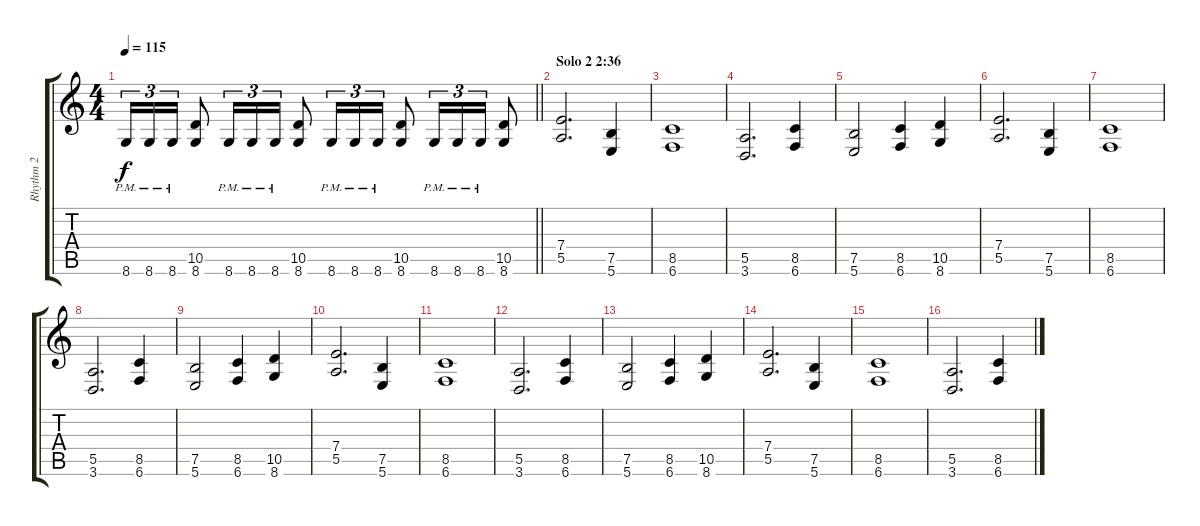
\track ("Rhythm 2" "Rhythm 2") {instrument distortionguitar}
\staff {score tabs}
\tuning (B3 Gb3 D3 A2 E2 B1) {hide}
\ts (4 4)
\tempo 115
\clef g2
\barLineRight lightlight
\ks c
8.6{pm}.16{tu (3 2) dy f} 8.6{pm}.16{tu (3 2)} 8.6{pm}.16{tu (3 2)} (10.5 8.6).8 8.6{pm}.16{tu (3 2)} 8.6{pm}.16{tu (3 2)} 8.6{pm}.16{tu (3 2)} (10.5 8.6).8 8.6{pm}.16{tu (3 2)} 8.6{pm}.16{tu (3 2)} 8.6{pm}.16{tu (3 2)} (10.5 8.6).8 8.6{pm}.16{tu (3 2)} 8.6{pm}.16{tu (3 2)} 8.6{pm}.16{tu (3 2)} (10.5 8.6).8 |
\section ("" "Solo 2 2:36")
(7.4 5.5).2{d} (7.5 5.6).4 |
(8.5 6.6).1 |
(5.5 3.6).2{d} (8.5 6.6).4 |
(7.5 5.6).2 (8.5 6.6).4 (10.5 8.6).4 |
(7.4 5.5).2{d} (7.5 5.6).4 |
(8.5 6.6).1 |
(5.5 3.6).2{d} (8.5 6.6).4 |
(7.5 5.6).2 (8.5 6.6).4 (10.5 8.6).4 |
(7.4 5.5).2{d} (7.5 5.6).4 |
(8.5 6.6).1 |
(5.5 3.6).2{d} (8.5 6.6).4 |
(7.5 5.6).2 (8.5 6.6).4 (10.5 8.6).4 |
(7.4 5.5).2{d} (7.5 5.6).4 |
(8.5 6.6).1 |
(5.5 3.6).2{d} (8.5 6.6).4
